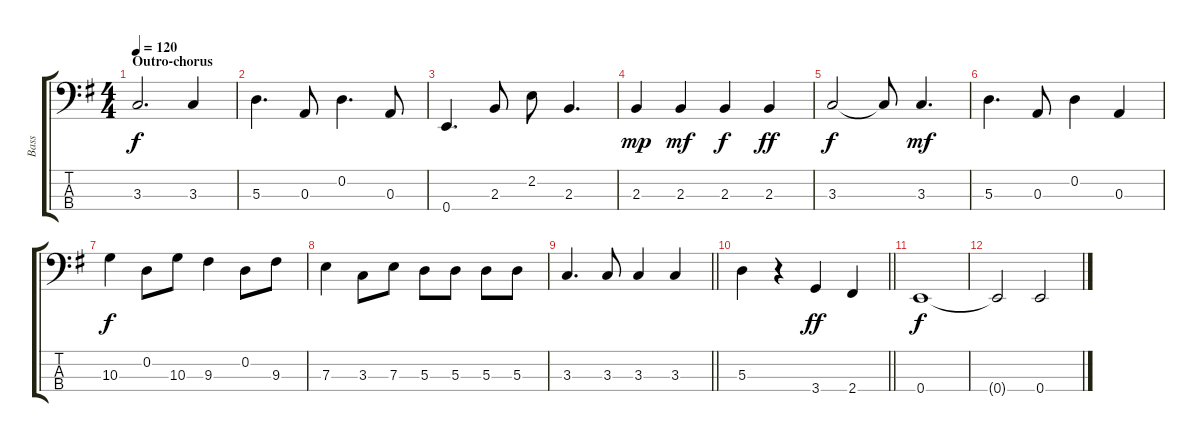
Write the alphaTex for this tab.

\track ("Bass" "Bass") {instrument electricbassfinger}
\staff {score tabs}
\tuning (G2 D2 A1 E1) {hide}
\ts (4 4)
\section ("" "Outro-chorus")
\tempo 120
\clef f4
\ks g
3.3.2{d dy f} 3.3.4 |
5.3.4{d} 0.3.8 0.2.4{d} 0.3.8 |
0.4.4{d} 2.3.8 2.2.8 2.3.4{d} |
2.3.4{dy mp} 2.3.4{dy mf} 2.3.4{dy f} 2.3.4{dy ff} |
3.3.2{dy f} 3.3{t}.8 3.3.4{d dy mf} |
5.3.4{d} 0.3.8 0.2.4 0.3.4 |
10.3.4{dy f} 0.2.8 10.3.8 9.3.4 0.2.8 9.3.8 |
7.3.4 3.3.8 7.3.8 5.3.8 5.3.8 5.3.8 5.3.8 |
\barLineRight lightlight
3.3.4{d} 3.3.8 3.3.4 3.3.4 |
\barLineRight lightlight
5.3.4 r.4 3.4.4{dy ff} 2.4.4 |
0.4.1{dy f} |
0.4{t}.2 0.4.2
